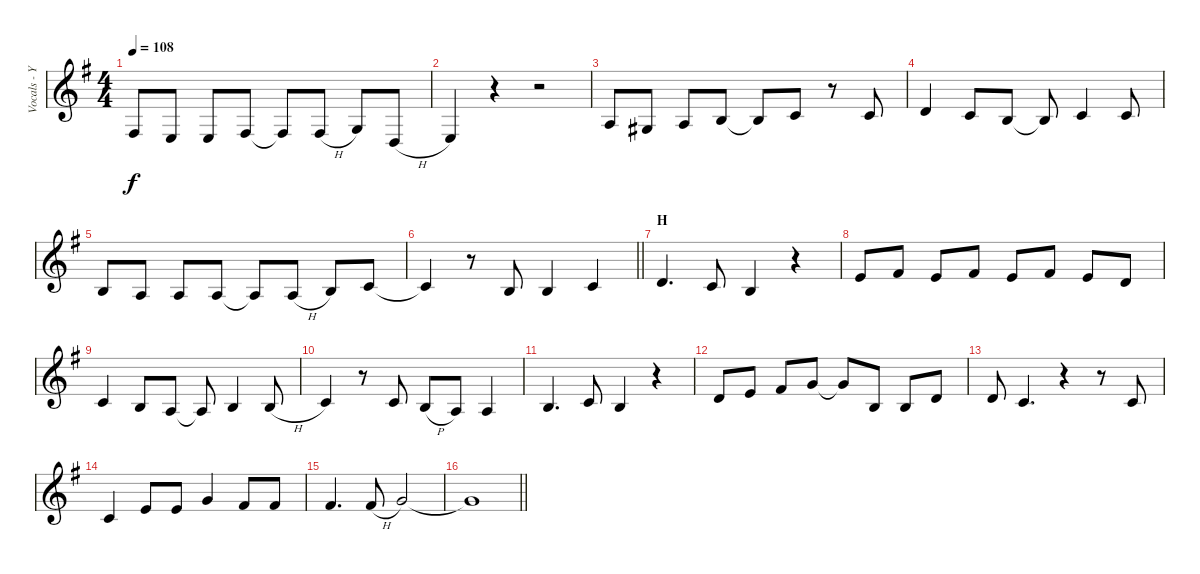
\track ("Vocals - Yasu" "Vocals - Y") {instrument lead6voice}
\staff {score}
\tuning (E4 B3 G3 D3 A2 E2) {hide}
\ts (4 4)
\tempo 108
\clef g2
\ks g
4.4.8{dy f} 2.4.8 2.4.8 4.4.8 4.4{t}.8 4.4{h}.8 5.4.8 0.4{h}.8 |
2.4.4 r.4 r.2 |
2.3.8 1.3.8 2.3.8 0.2.8 0.2{t}.8 1.2.8 r.8 1.2.8 |
3.2.4 1.2.8 0.2.8 0.2{t}.8 1.2.4 1.2.8 |
0.2.8 2.3.8 2.3.8 2.3.8 2.3{t}.8 2.3{h}.8 4.3.8 1.2.8 |
\barLineRight lightlight
1.2{t}.4 r.8 0.2.8 0.2.4 1.2.4 |
\section ("" "H")
3.2.4{d} 1.2.8 0.2.4 r.4 |
0.1.8 2.1.8 0.1.8 2.1.8 0.1.8 2.1.8 0.1.8 3.2.8 |
1.2.4 0.2.8 2.3.8 2.3{t}.8 0.2.4 0.2{h}.8 |
1.2.4 r.8 1.2.8 4.3{h}.8 2.3.8 2.3.4 |
0.2.4{d} 1.2.8 0.2.4 r.4 |
3.2.8 0.1.8 2.1.8 3.1.8 3.1{t}.8 0.2.8 0.2.8 3.2.8 |
3.2.8 1.2.4{d} r.4 r.8 1.2.8 |
1.2.4 0.1.8 0.1.8 3.1.4 2.1.8 2.1.8 |
2.1.4{d} 2.1{h}.8 3.1.2 |
\barLineRight lightlight
3.1{t}.1
